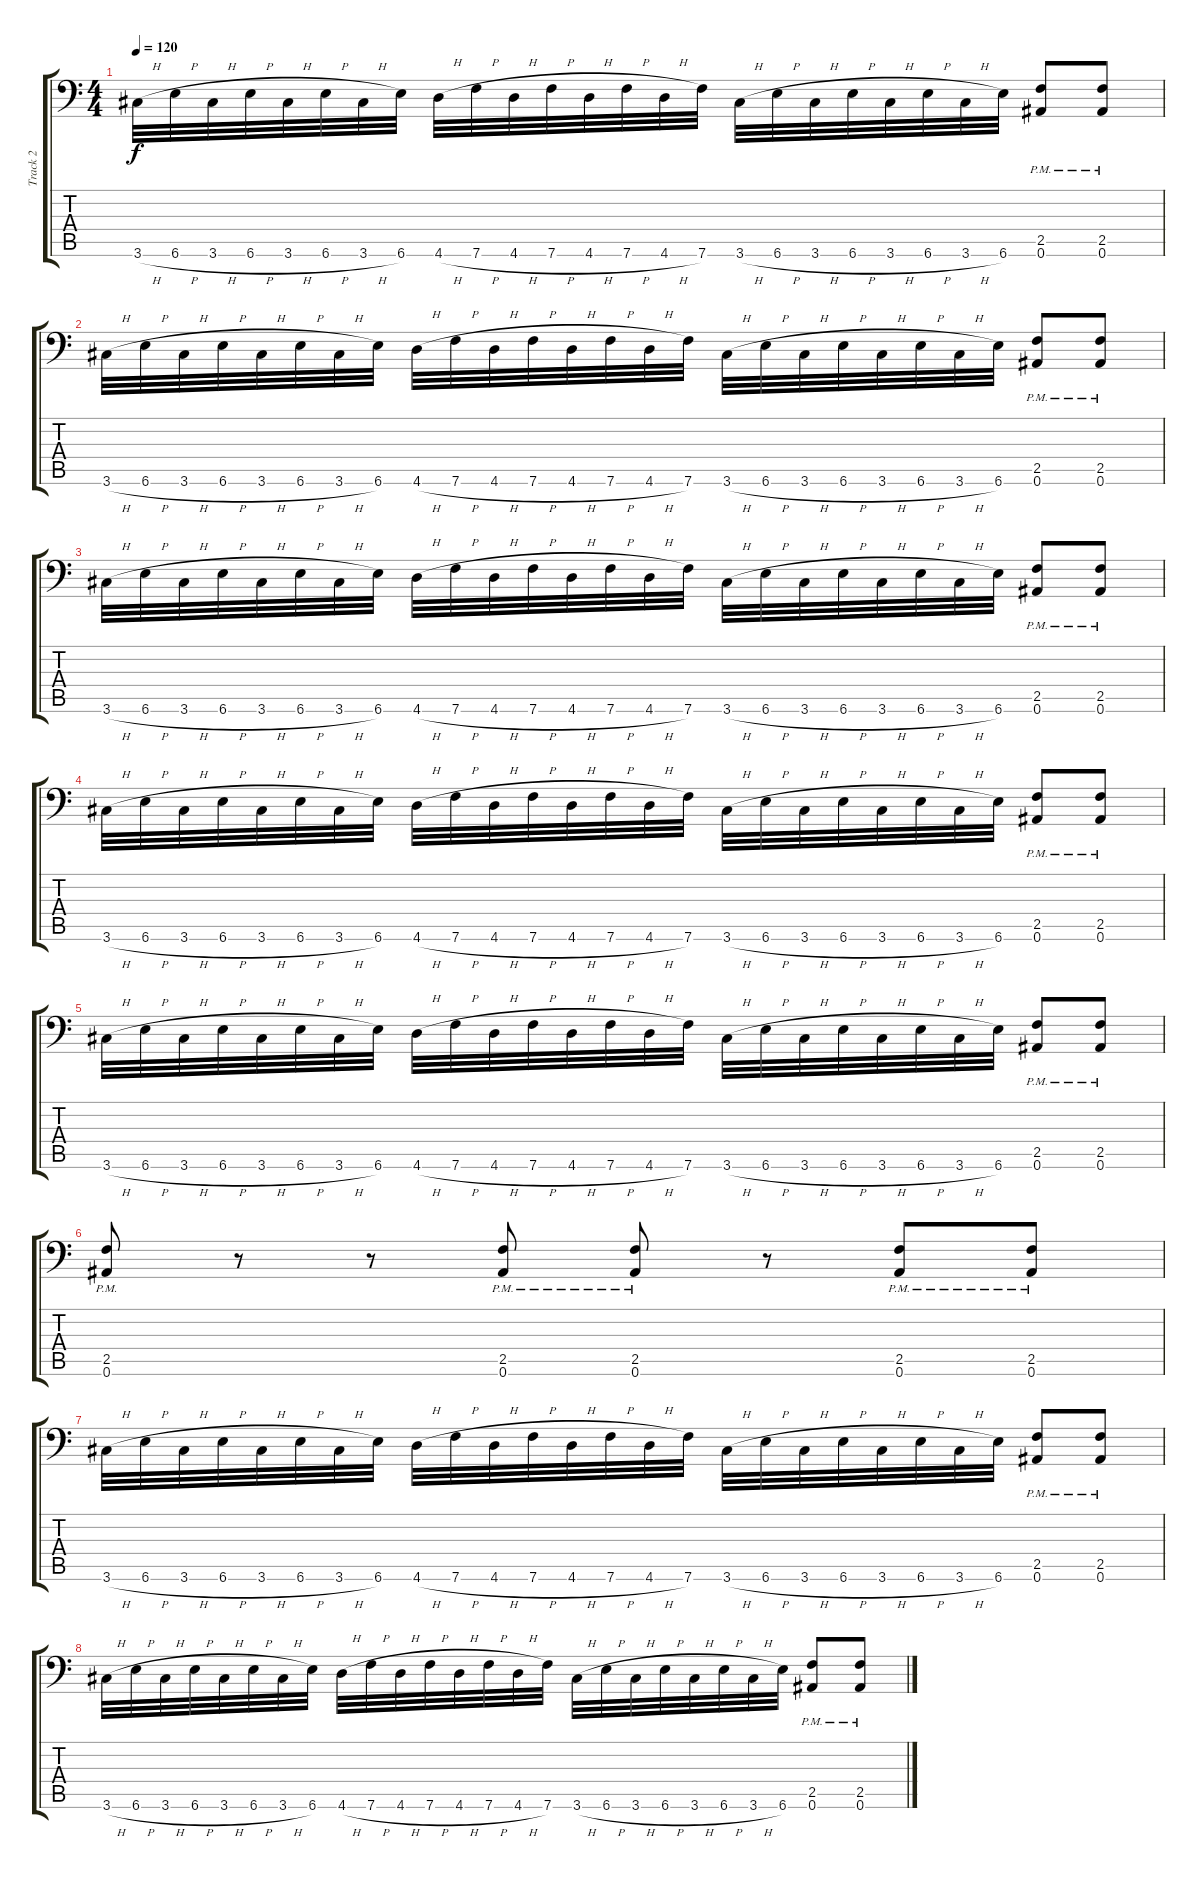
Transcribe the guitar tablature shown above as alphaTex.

\track ("Track 2" "Track 2") {instrument distortionguitar}
\staff {score tabs}
\tuning (Bb3 F3 Db3 Ab2 Eb2 Bb1) {hide}
\ts (4 4)
\tempo 120
\clef f4
\ks c
3.6{h}.32{dy f} 6.6{h}.32 3.6{h}.32 6.6{h}.32 3.6{h}.32 6.6{h}.32 3.6{h}.32 6.6.32 4.6{h}.32 7.6{h}.32 4.6{h}.32 7.6{h}.32 4.6{h}.32 7.6{h}.32 4.6{h}.32 7.6.32 3.6{h}.32 6.6{h}.32 3.6{h}.32 6.6{h}.32 3.6{h}.32 6.6{h}.32 3.6{h}.32 6.6.32 (2.5{pm} 0.6).8 (2.5{pm} 0.6).8 |
3.6{h}.32 6.6{h}.32 3.6{h}.32 6.6{h}.32 3.6{h}.32 6.6{h}.32 3.6{h}.32 6.6.32 4.6{h}.32 7.6{h}.32 4.6{h}.32 7.6{h}.32 4.6{h}.32 7.6{h}.32 4.6{h}.32 7.6.32 3.6{h}.32 6.6{h}.32 3.6{h}.32 6.6{h}.32 3.6{h}.32 6.6{h}.32 3.6{h}.32 6.6.32 (2.5{pm} 0.6).8 (2.5{pm} 0.6).8 |
3.6{h}.32 6.6{h}.32 3.6{h}.32 6.6{h}.32 3.6{h}.32 6.6{h}.32 3.6{h}.32 6.6.32 4.6{h}.32 7.6{h}.32 4.6{h}.32 7.6{h}.32 4.6{h}.32 7.6{h}.32 4.6{h}.32 7.6.32 3.6{h}.32 6.6{h}.32 3.6{h}.32 6.6{h}.32 3.6{h}.32 6.6{h}.32 3.6{h}.32 6.6.32 (2.5{pm} 0.6).8 (2.5{pm} 0.6).8 |
3.6{h}.32 6.6{h}.32 3.6{h}.32 6.6{h}.32 3.6{h}.32 6.6{h}.32 3.6{h}.32 6.6.32 4.6{h}.32 7.6{h}.32 4.6{h}.32 7.6{h}.32 4.6{h}.32 7.6{h}.32 4.6{h}.32 7.6.32 3.6{h}.32 6.6{h}.32 3.6{h}.32 6.6{h}.32 3.6{h}.32 6.6{h}.32 3.6{h}.32 6.6.32 (2.5{pm} 0.6).8 (2.5{pm} 0.6).8 |
3.6{h}.32 6.6{h}.32 3.6{h}.32 6.6{h}.32 3.6{h}.32 6.6{h}.32 3.6{h}.32 6.6.32 4.6{h}.32 7.6{h}.32 4.6{h}.32 7.6{h}.32 4.6{h}.32 7.6{h}.32 4.6{h}.32 7.6.32 3.6{h}.32 6.6{h}.32 3.6{h}.32 6.6{h}.32 3.6{h}.32 6.6{h}.32 3.6{h}.32 6.6.32 (2.5{pm} 0.6).8 (2.5{pm} 0.6).8 |
(2.5{pm} 0.6).8 r.8 r.8 (2.5{pm} 0.6).8 (2.5{pm} 0.6).8 r.8 (2.5{pm} 0.6).8 (2.5{pm} 0.6).8 |
3.6{h}.32 6.6{h}.32 3.6{h}.32 6.6{h}.32 3.6{h}.32 6.6{h}.32 3.6{h}.32 6.6.32 4.6{h}.32 7.6{h}.32 4.6{h}.32 7.6{h}.32 4.6{h}.32 7.6{h}.32 4.6{h}.32 7.6.32 3.6{h}.32 6.6{h}.32 3.6{h}.32 6.6{h}.32 3.6{h}.32 6.6{h}.32 3.6{h}.32 6.6.32 (2.5{pm} 0.6{pm}).8 (2.5{pm} 0.6{pm}).8 |
3.6{h}.32 6.6{h}.32 3.6{h}.32 6.6{h}.32 3.6{h}.32 6.6{h}.32 3.6{h}.32 6.6.32 4.6{h}.32 7.6{h}.32 4.6{h}.32 7.6{h}.32 4.6{h}.32 7.6{h}.32 4.6{h}.32 7.6.32 3.6{h}.32 6.6{h}.32 3.6{h}.32 6.6{h}.32 3.6{h}.32 6.6{h}.32 3.6{h}.32 6.6.32 (2.5{pm} 0.6).8 (2.5{pm} 0.6).8
